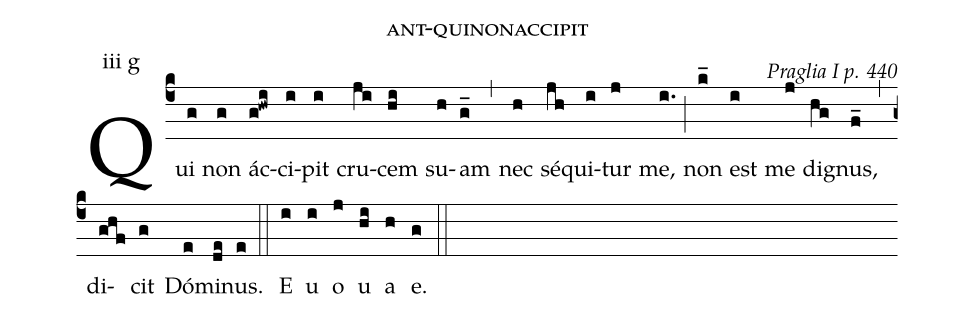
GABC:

name: ant-quinonaccipit;
commentary: Praglia I p. 440;
annotation: iii g;
%%
(c4) Qui(g) non(g) ác(g!hwi)ci(i)pit(i) cru(ji)cem(hi) su(h)am(g_) (,) nec(h) sé(jh)qui(i)tur(j) me,(i.) (;) non(k_) est(i) me(j) di(hg)gnus,(f_) (,) di(ghf)cit(g) Dó(e)mi(de)nus.(e) (::) E(i) u(i) o(j) u(hi) a(h) e.(g) (::)
